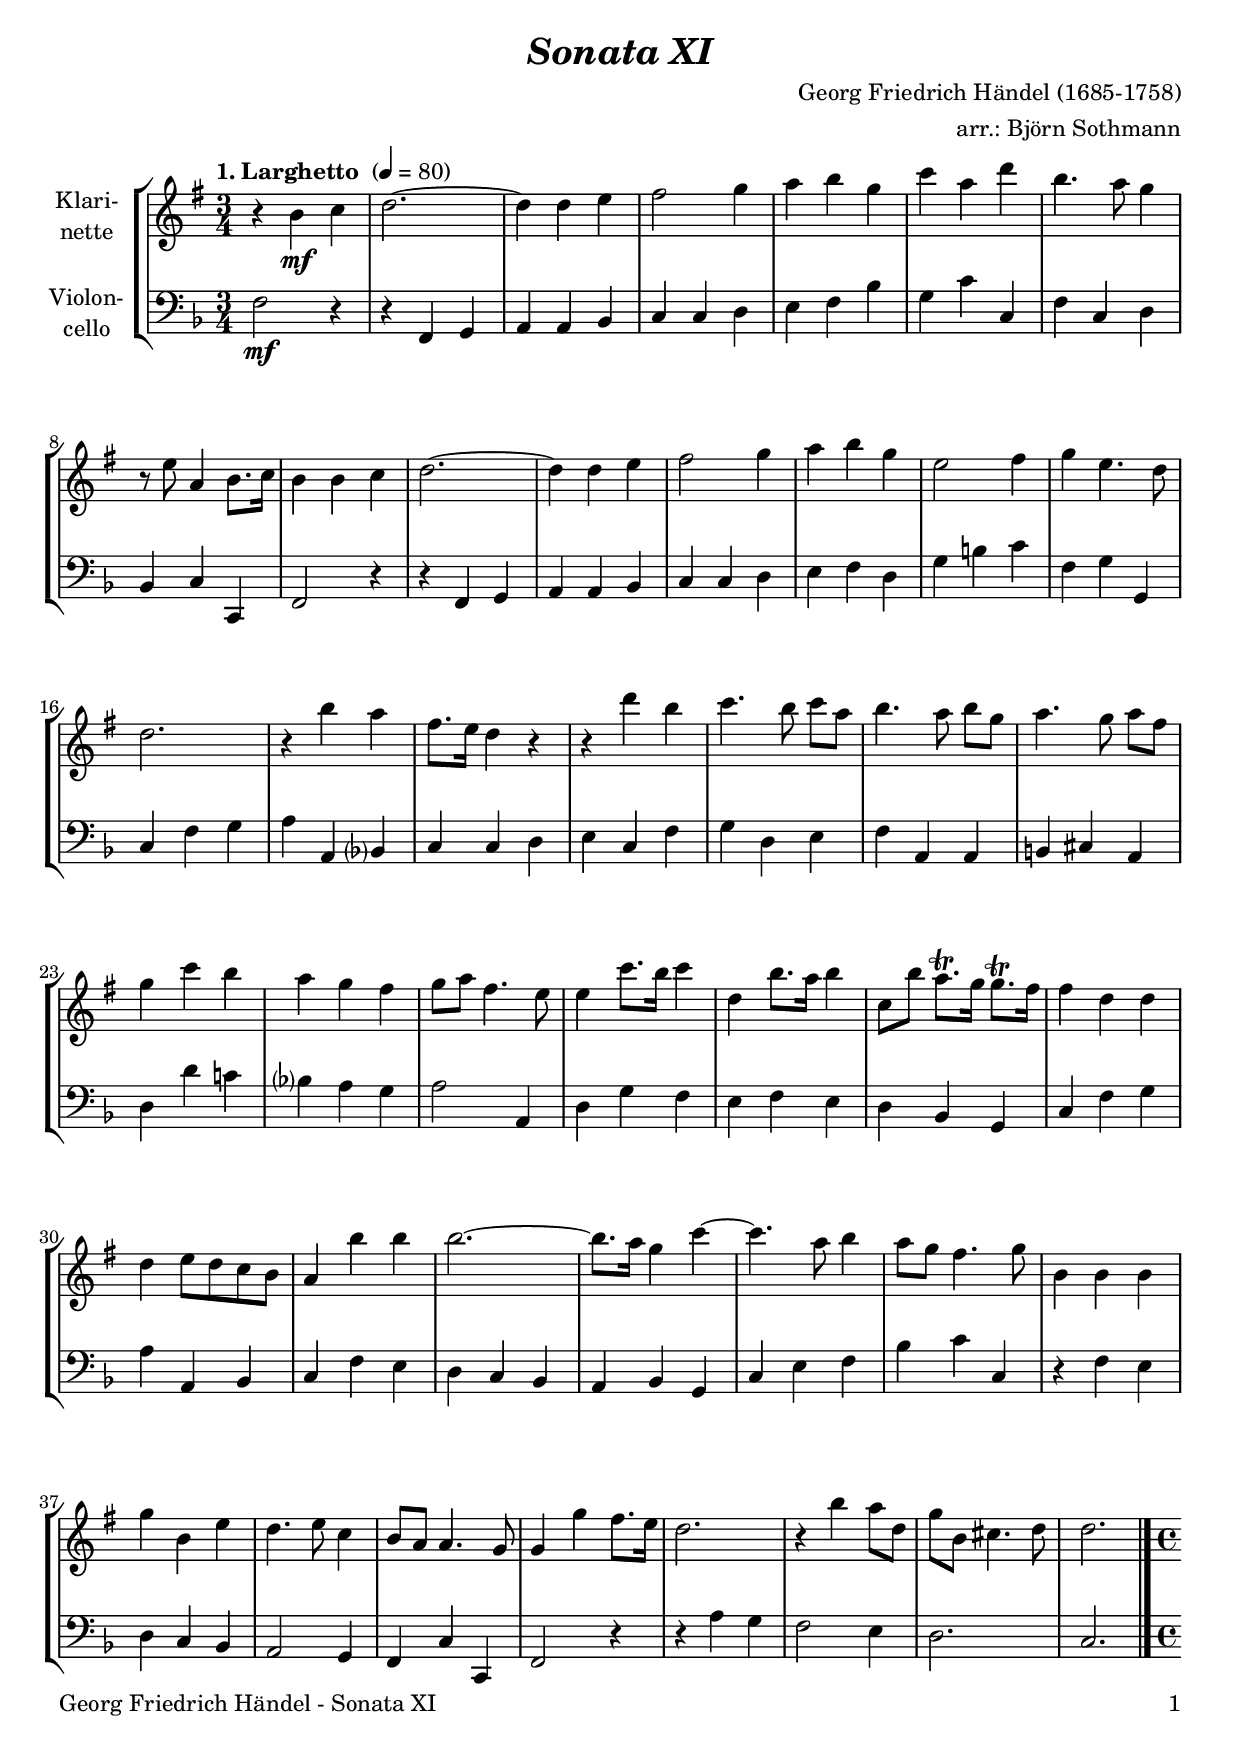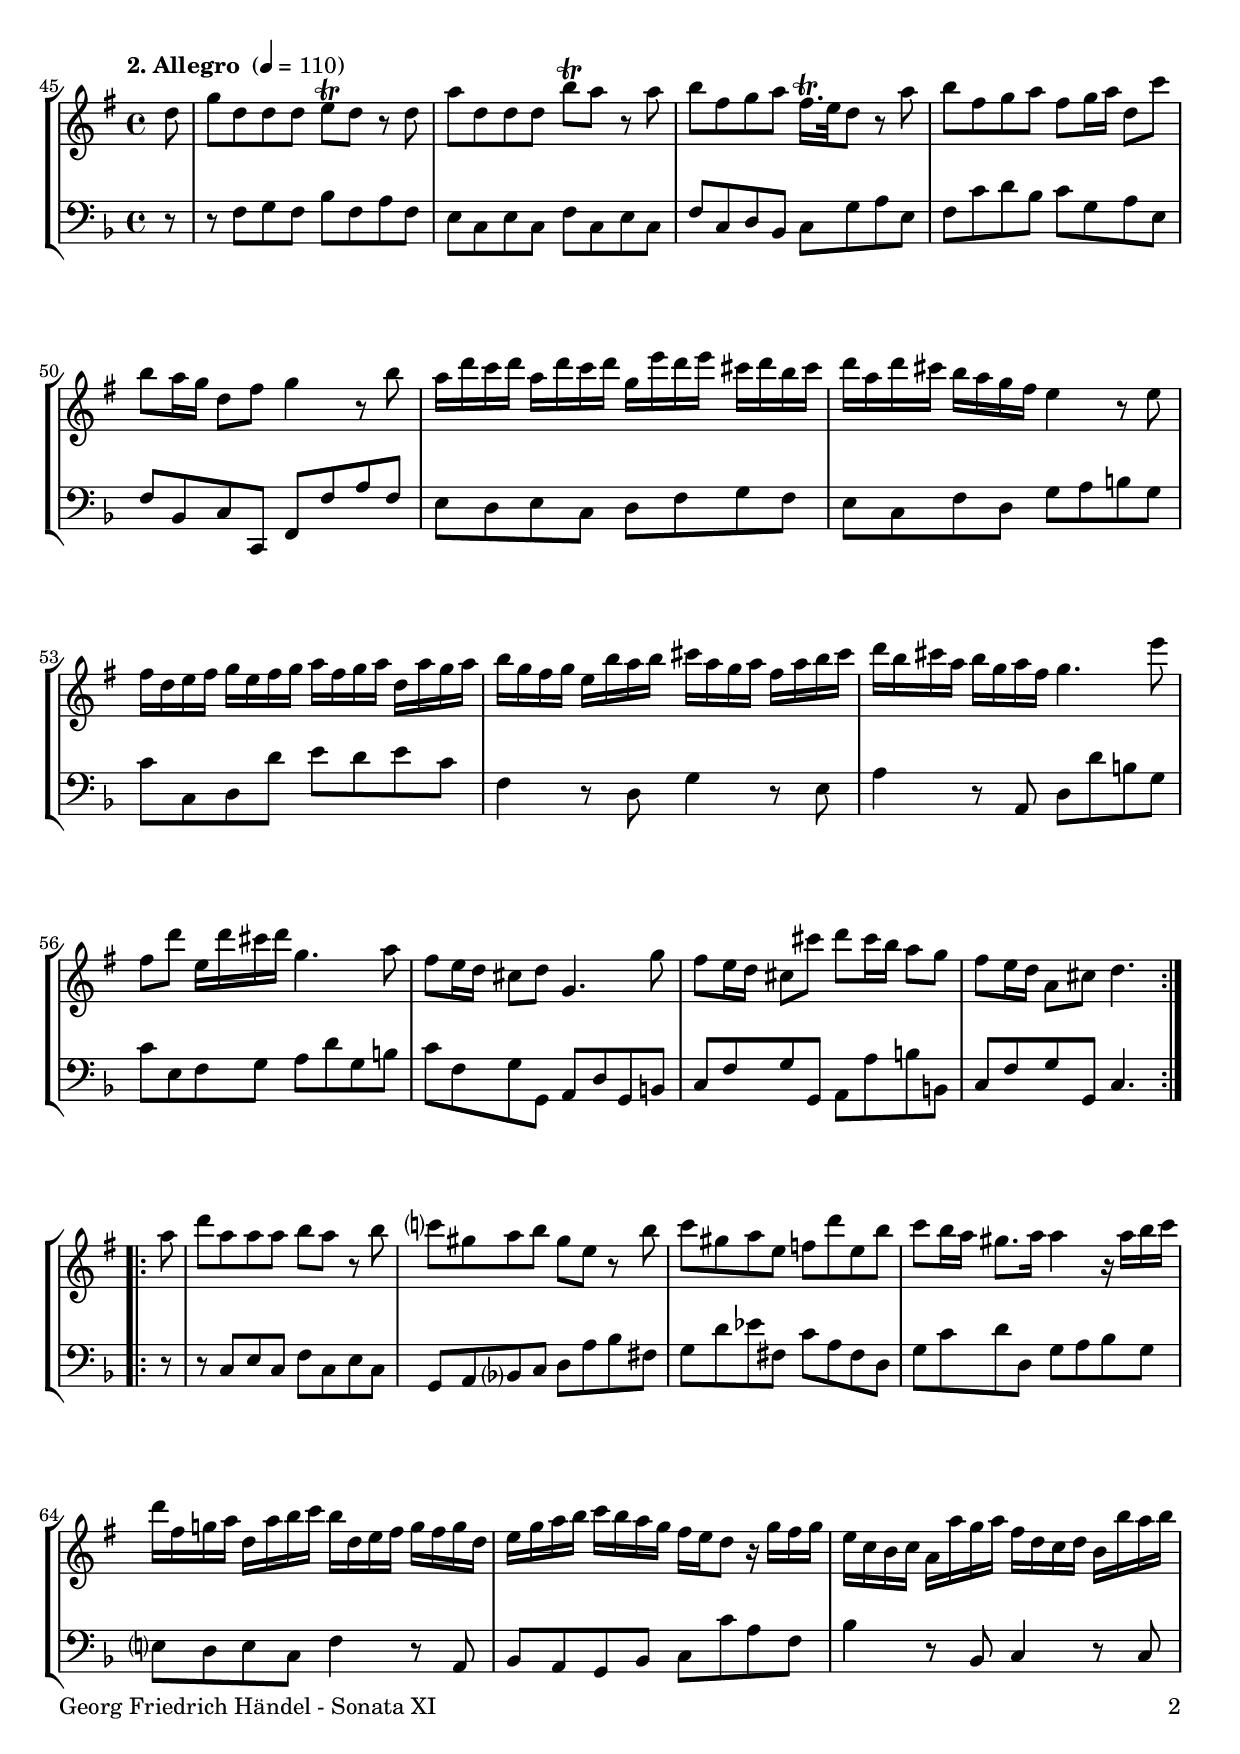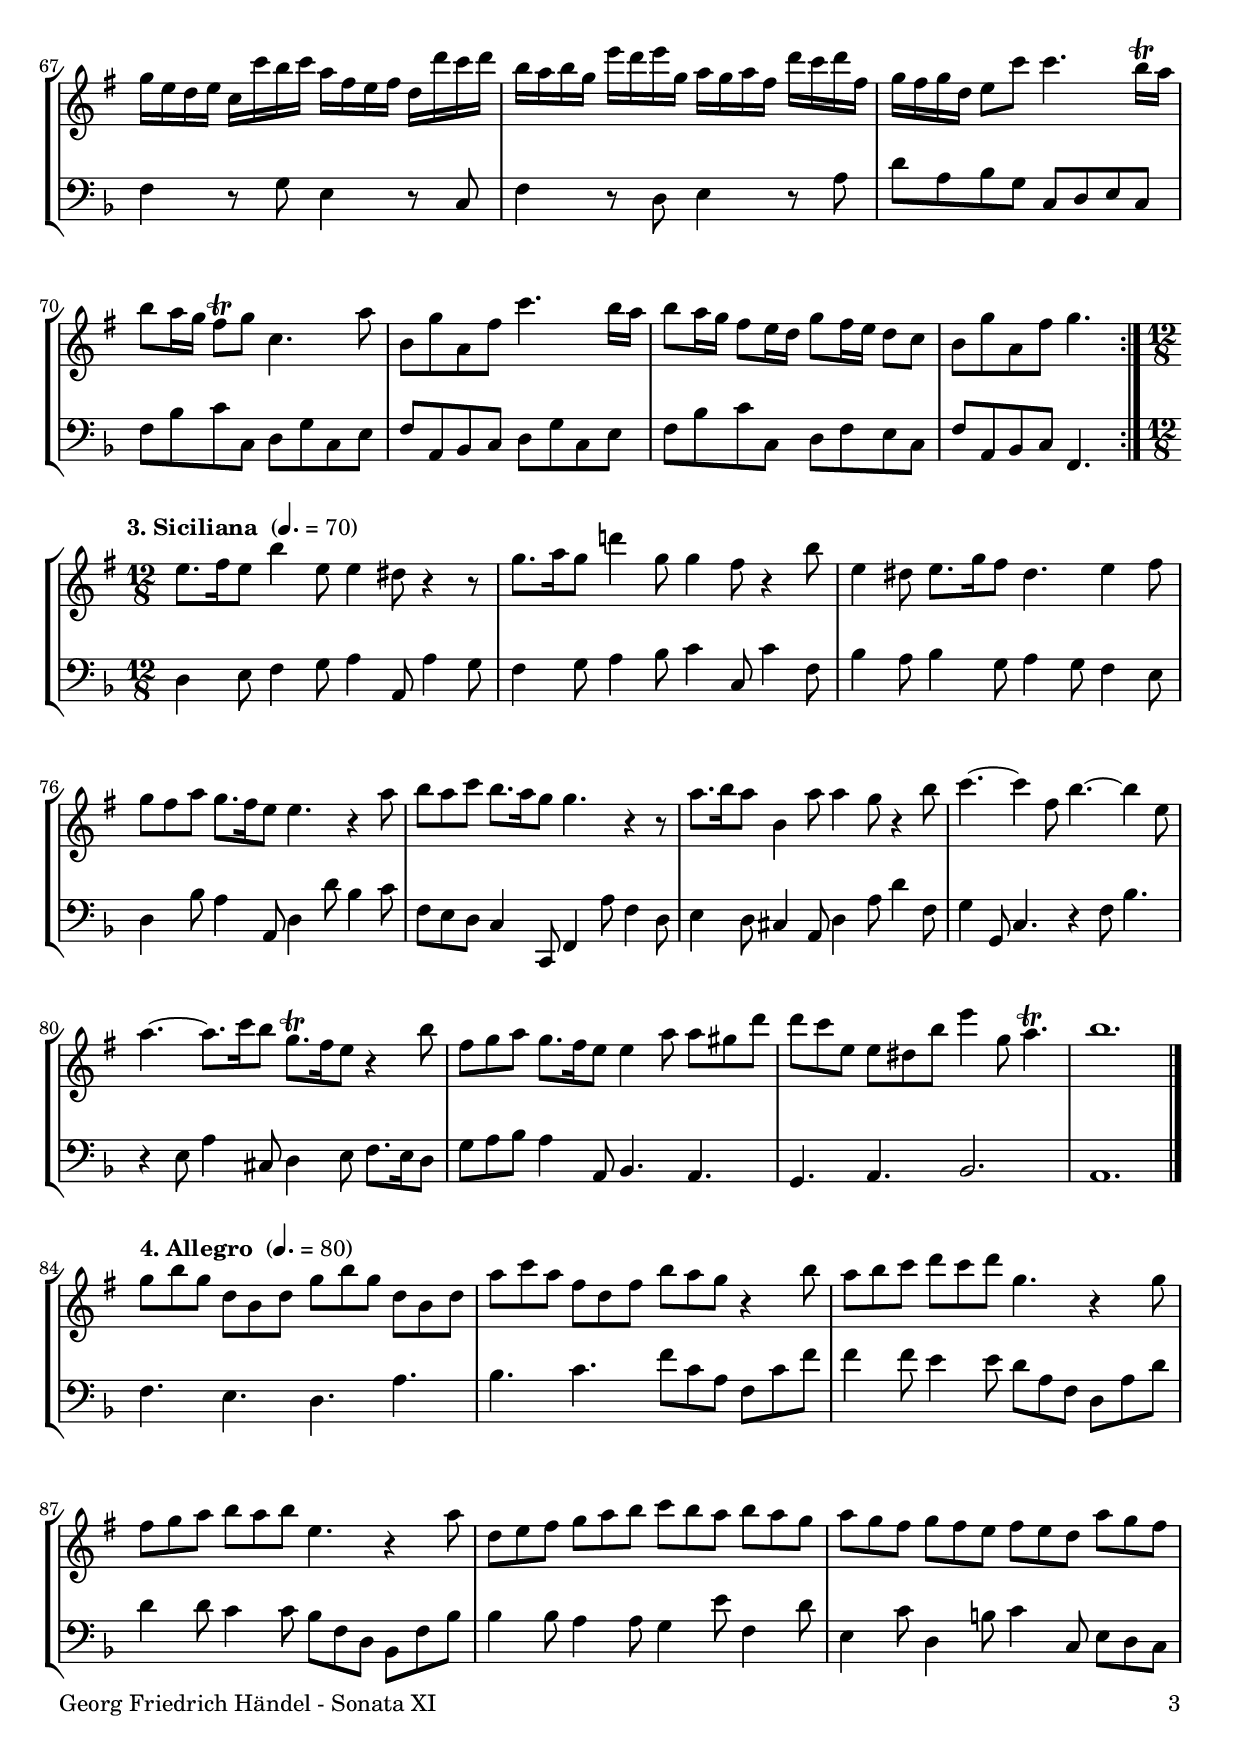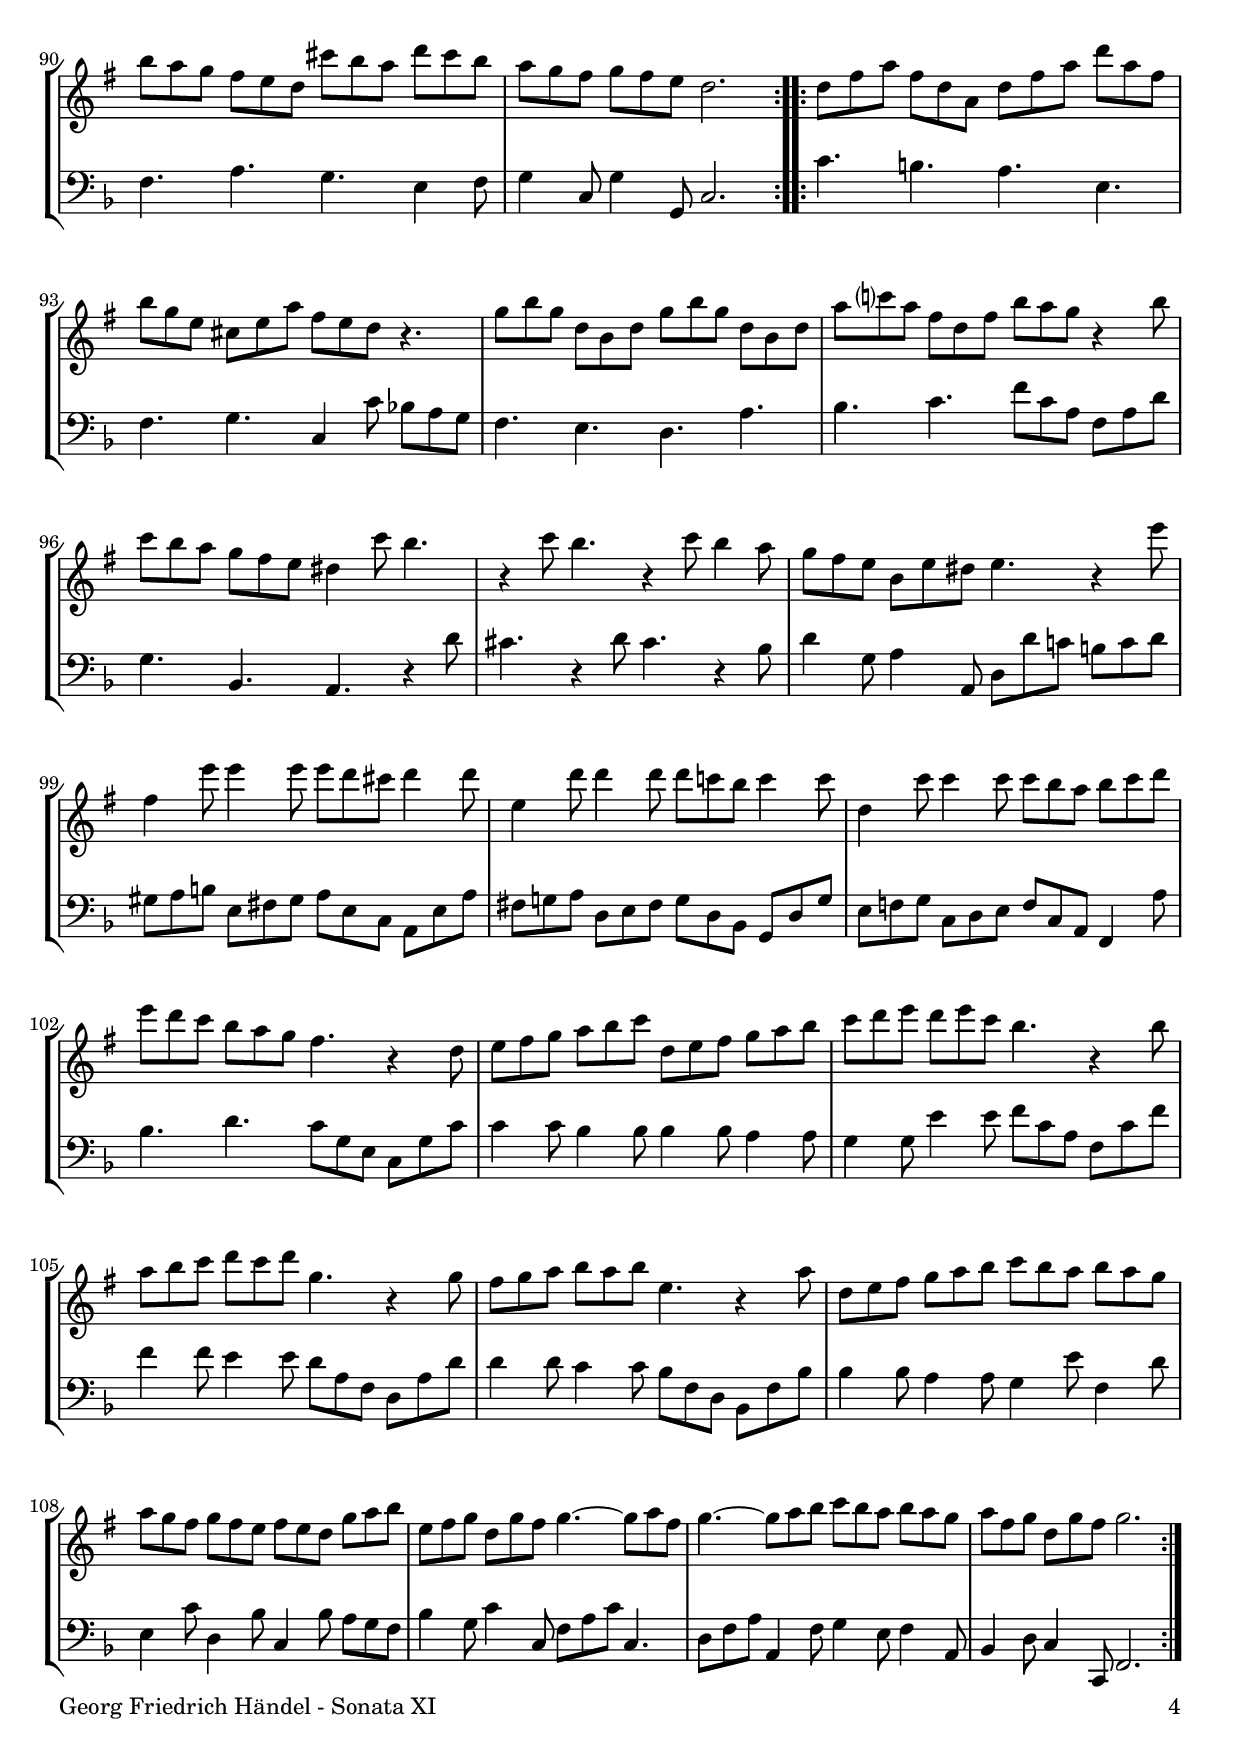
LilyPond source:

\version "2.18.2"
\include "deutsch.ly"
  
#(set-global-staff-size 20)

\header {
  title     = \markup \bold \italic "Sonata XI"
  composer  = "Georg Friedrich Händel (1685-1758)"
  arranger  = "arr.: Björn Sothmann"
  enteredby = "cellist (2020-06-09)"
%  piece     = ""
}

voiceconsts = {
  \key f \major
  \time 3/4
  \clef "treble"
%  \numericTimeSignature
  \compressFullBarRests
  % Set default beaming for all staves
  \set Timing.beamExceptions = #'()
  \set Timing.baseMoment     = #(ly:make-moment 1 4)
  \set Timing.beatStructure  = #'(1 1 1)
}

micl = "clarinet"
mifl = "flute"
miob = "oboe"
mifh = "french horn"
misx = "tenor sax"
mist = "string ensemble 1"
%miba = "cello"
miba = "bassoon"

introa = {        \tempo "1. Larghetto "  4=80 }
introb = { \break \tempo "2. Allegro "    4=110 \time 4/4 \partial 8 }
introc = { \break \tempo "3. Siciliana " 4.=70  \time 12/8 \partial 1. }
introd = { \break \tempo "4. Allegro "   4.=80 }

va = \relative c'' {
  \voiceconsts

  \introa
  r4 a\mf b
  c2.~
  c4 c d
  e2 f4
  g a f
  b g c
  a4. g8 f4
  r8 d g,4 a8. b16

  a4 a b
  c2.~
  c4 c d
  e2 f4
  g a f
  d2 e4
  f d4. c8
  c2.
  r4 a' g

  e8. d16 c4 r
  r c' a
  b4. a8 b g
  a4. g8 a f
  g4. f8 g e
  f4 b a
  g f e
  f8 g e4. d8
  d4 b'8. a16 b4

  c, a'8. g16 a4
  b,8 a' g8.\trill f16 f8.\trill e16
  e4 c c
  c d8[ c b a]
  g4 a' a
  a2.~
  a8. g16 f4 b~
  b4. g8 a4
  g8 f e4. f8

  a,4 a a
  f' a, d
  c4. d8 b4
  a8 g g4. f8
  f4 f' e8. d16
  c2.
  r4 a' g8 c,
  f a, h4. c8
  c2. \bar "|."

  \introb
  \repeat volta 2 {
    c8
    f c c c d\trill c r c
    g' c, c c a'\trill g r g
    a e f g e16.\trill d32 c8 r g'

    a e f g e f16 g c,8 b'
    a g16 f c8 e f4 r8 a
    g16 c b c g c b c f, d' c d h c a h

    c g c h a g f e d4 r8 d
    e16 c d e f d e f g e f g c, g' f g
    a f e f d a' g a h g f g e g a h

    c a h g a f g e f4. d'8
    e, c' d,16 c' h c f,4. g8
    e d16 c h8 c f,4. f'8

    e d16 c h8 h' c h16 a g8 f
    e d16 c g8 h c4.
  }
  \repeat volta 2 {
    g'8
    c g g g a g r a

    b? fis g a fis d r a'
    b fis g d es c' d, a'
    b a16 g fis8. g16 g4 r16 g a b

    c e, f! g c, g' a b a c, d e f e f c
    d f g a b a g f e d c8 r16 f e f

    d b a b g g' f g e c b c a a' g a
    f d c d b b' a b g e d e c c' b c

    a g a f d' c d f, g f g e c' b c e,
    f e f c d8 b' b4. a16\trill g
    a8 g16 f e8\trill f b,4. g'8

    a, f' g, e' b'4. a16 g
    a8 g16 f e8 d16 c f8 e16 d c8 b
    a f' g, e' f4.
  }

  \introc
  d8. e16 d8 a'4 d,8 d4 cis8 r4 r8
  f8. g16 f8 c'!4 f,8 f4 e8 r4 a8

  d,4 cis8 d8. f16 e8 cis4. d4 e8
  f e g f8. e16 d8 d4. r4 g8

  a g b a8. g16 f8 f4. r4 r8
  g8. a16 g8 a,4 g'8 g4 f8 r4 a8

  b4.~ b4 e,8 a4.~ a4 d,8
  g4.~ g8. b16 a8 f8.\trill e16 d8 r4 a'8

  e f g f8. e16 d8 d4 g8 g fis c'
  c b d, d cis a' d4 f,8 g4.\trill
  a1. \bar "|."

  \introd
  \repeat volta 2 {
    f8 a f c a c f a f c a c
    g' b g e c e a g f r4 a8
    g a b c b c f,4. r4 f8

    e f g a g a d,4. r4 g8
    c, d e f g a b a g a g f
    g f e f e d e d c g' f e

    a g f e d c h' a g c h a
    g f e f e d c2.
    
  }
  \repeat volta 2 {
    c8 e g e c g c e g c g e

    a f d h d g e d c r4.
    f8 a f c a c f a f c a c
    g' b? g e c e a g f r4 a8

    b a g f e d cis4 b'8 a4.
    r4 b8 a4. r4 b8 a4 g8
    f e d a d cis d4. r4 d'8

    e,4 d'8 d4 d8 d c h c4 c8
    d,4 c'8 c4 c8 c b! a b4 b8
    c,4 b'8 b4 b8 b a g a b c

    d c b a g f e4. r4 c8
    d e f g a b c, d e f g a
    b c d c d b a4. r4 a8

    g a b c b c f,4. r4 f8
    e f g a g a d,4. r4 g8
    c, d e f g a b a g a g f

    g f e f e d e d c f g a
    d, e f c f e f4.~ f8 g e
    f4.~ f8 g a b a g a g f
    g e f c f e f2.
  }
}

vb = \relative c {
  \voiceconsts
  \clef "bass"

  \introa
  f2\mf r4
  r f, g
  a a b
  c c d
  e f b
  g c c,
  f c d
  b c c,

  f2 r4
  r f g
  a a b
  c c d
  e f d
  g h c
  f, g g,
  c f g
  a a, b?

  c c d
  e c f
  g d e
  f a, a
  h cis a
  d d' c!
  b? a g
  a2 a,4
  d g f

  e f e
  d b g
  c f g
  a a, b
  c f e
  d c b
  a b g
  c e f
  b c c,

  r f e
  d c b
  a2 g4
  f c' c,
  f2 r4
  r a' g
  f2 e4
  d2.
  c \bar "|."  

  \introb
  \repeat volta 2 {
    r8
    r f g f b f a f
    e c e c f c e c
    f c d b c g' a e

    f c' d b c g a e
    f b, c c, f f' a f
    e d e c d f g f

    e c f d g a h g
    c c, d d' e d e c
    f,4 r8 d g4 r8 e

    a4 r8 a, d d' h g
    c e, f g a d g, h
    c f, g g, a d g, h

    c f g g, a a' h h,
    c f g g, c4.
  }
  \repeat volta 2 {
    r8
    r c e c f c e c
    
    g a b? c d a' b fis
    g d' es fis, c' a fis d
    g c d d, g a b g

    e? d e c f4 r8 a,
    b a g b c c' a f

    b4 r8 b, c4 r8 c
    f4 r8 g e4 r8 c

    f4 r8 d e4 r8 a
    d a b g c, d e c
    f b c c, d g c, e

    f a, b c d g c, e
    f b c c, d f e c
    f a, b c f,4.
  }

  \introc
  d'4 e8 f4 g8 a4 a,8 a'4 g8
  f4 g8 a4 b8 c4 c,8 c'4 f,8

  b4 a8 b4 g8 a4 g8 f4 e8
  d4 b'8 a4 a,8 d4 d'8 b4 c8

  f, e d c4 c,8 f4 a'8 f4 d8
  e4 d8 cis4 a8 d4 a'8 d4 f,8

  g4 g,8 c4. r4 f8 b4.
  r4 e,8 a4 cis,8 d4 e8 f8. e16 d8

  g a b a4 a,8 b4. a
  g a b2.
  a1. \bar "|."

  \introd
  \repeat volta 2 {
    f'4. e d a'
    b c f8 c a f c' f
    f4 f8 e4 e8 d a f d a' d

    d4 d8 c4 c8 b f d b f' b
    b4 b8 a4 a8 g4 e'8 f,4 d'8
    e,4 c'8 d,4 h'8 c4 c,8 e d c

    f4. a g e4 f8
    g4 c,8 g'4 g,8 c2.
  }
  \repeat volta 2 {
    c'4. h a e

    f g c,4 c'8 b! a g
    f4. e d a'
    b c f8 c a f a d

    g,4. b, a r4 d'8
    cis4. r4 d8 cis4. r4 b8
    d4 g,8 a4 a,8 d d' c! h c d

    gis, a h e, fis gis a e c a e' a
    fis g! a d, e fis g d b g d' g
    e f! g c, d e f c a f4 a'8

    b4. d c8 g e c g' c
    c4 c8 b4 b8 b4 b8 a4 a8
    g4 g8 e'4 e8 f c a f c' f

    f4 f8 e4 e8 d a f d a' d
    d4 d8 c4 c8 b f d b f' b
    b4 b8 a4 a8 g4 e'8 f,4 d'8

    e,4 c'8 d,4 b'8 c,4 b'8 a g f
    b4 g8 c4 c,8 f a c c,4.
    d8 f a a,4 f'8 g4 e8 f4 a,8
    b4 d8 c4 c,8 f2.
  }
}


music = \new StaffGroup <<
      \new Staff {
	\set Staff.midiInstrument = \micl
	\set Staff.instrumentName = \markup \center-column { "Klari-" "nette" }
	\transpose f g { \va }
      }

      \new Staff {
	\set Staff.midiInstrument = \miba
	\set Staff.instrumentName = \markup \center-column { "Violon-" "cello" }
	\transpose f f { \vb }
      }
>>

\book {
   \paper {
    print-page-number = ##t
    print-first-page-number = ##t
    ragged-last-bottom = ##f
    oddHeaderMarkup = \markup \null
    evenHeaderMarkup = \markup \null
    oddFooterMarkup = \markup {
      \fill-line {
        \on-the-fly #print-page-number-check-first
        "Georg Friedrich Händel - Sonata XI" \fromproperty #'page:page-number-string
      }
    }
    evenFooterMarkup = \oddFooterMarkup
  } \score {
    \music
    \layout {}
  }

  \score {
    \unfoldRepeats \music

    \midi {
      \context {
        \Score
      }
    }
  }
}
